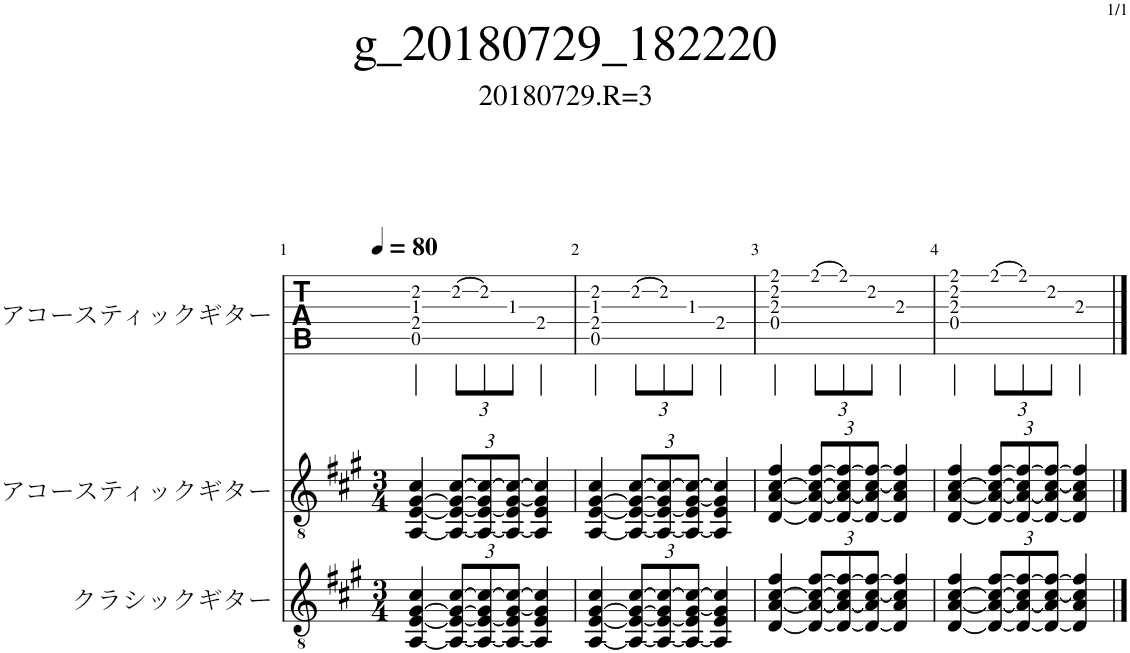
**kern	**kern	**kern
*part3	*part2	*part1
*staff3	*staff2	*staff1
*I"クラシックギター	*I"アコースティックギター	*I"アコースティックギター
*	*	*stria6
*clefGv2	*clefGv2	*
*k[f#c#g#]	*k[f#c#g#]	*k[f#c#g#]
*M3/4	*M3/4	*M3/4
*MM80	*MM80	*MM80
=1	=1	=1
[4AA/ [4E/ [4G#/ 4c#/	[4AA/ [4E/ [4G#/ 4c#/	4AA\ 4E\ 4G#\ 4c#\
*	*	*Xbrackettup
4AA/_ 4E/_ 4G#/_ [4c#/	4AA/_ 4E/_ 4G#/_ [4c#/	[12c#\L
.	.	12c#\]
.	.	12G#\J
4AA/] 4E/ 4G#/] 4c#/]	4AA/] 4E/ 4G#/] 4c#/]	4E\
=2	=2	=2
[4AA/ [4E/ [4G#/ 4c#/	[4AA/ [4E/ [4G#/ 4c#/	4AA\ 4E\ 4G#\ 4c#\
4AA/_ 4E/_ 4G#/_ [4c#/	4AA/_ 4E/_ 4G#/_ [4c#/	[12c#\L
.	.	12c#\]
.	.	12G#\J
4AA/] 4E/ 4G#/] 4c#/]	4AA/] 4E/ 4G#/] 4c#/]	4E\
=3	=3	=3
[4D/ [4A/ [4c#/ 4f#/	[4D/ [4A/ [4c#/ 4f#/	4D\ 4A\ 4c#\ 4f#\
4D/_ 4A/_ 4c#/_ [4f#/	4D/_ 4A/_ 4c#/_ [4f#/	[12f#\L
.	.	12f#\]
.	.	12c#\J
4D/] 4A/ 4c#/] 4f#/]	4D/] 4A/ 4c#/] 4f#/]	4A\
=4	=4	=4
[4D/ [4A/ [4c#/ 4f#/	[4D/ [4A/ [4c#/ 4f#/	4D\ 4A\ 4c#\ 4f#\
4D/_ 4A/_ 4c#/_ [4f#/	4D/_ 4A/_ 4c#/_ [4f#/	[12f#\L
.	.	12f#\]
.	.	12c#\J
4D/] 4A/ 4c#/] 4f#/]	4D/] 4A/ 4c#/] 4f#/]	4A\
==	==	==
*-	*-	*-
